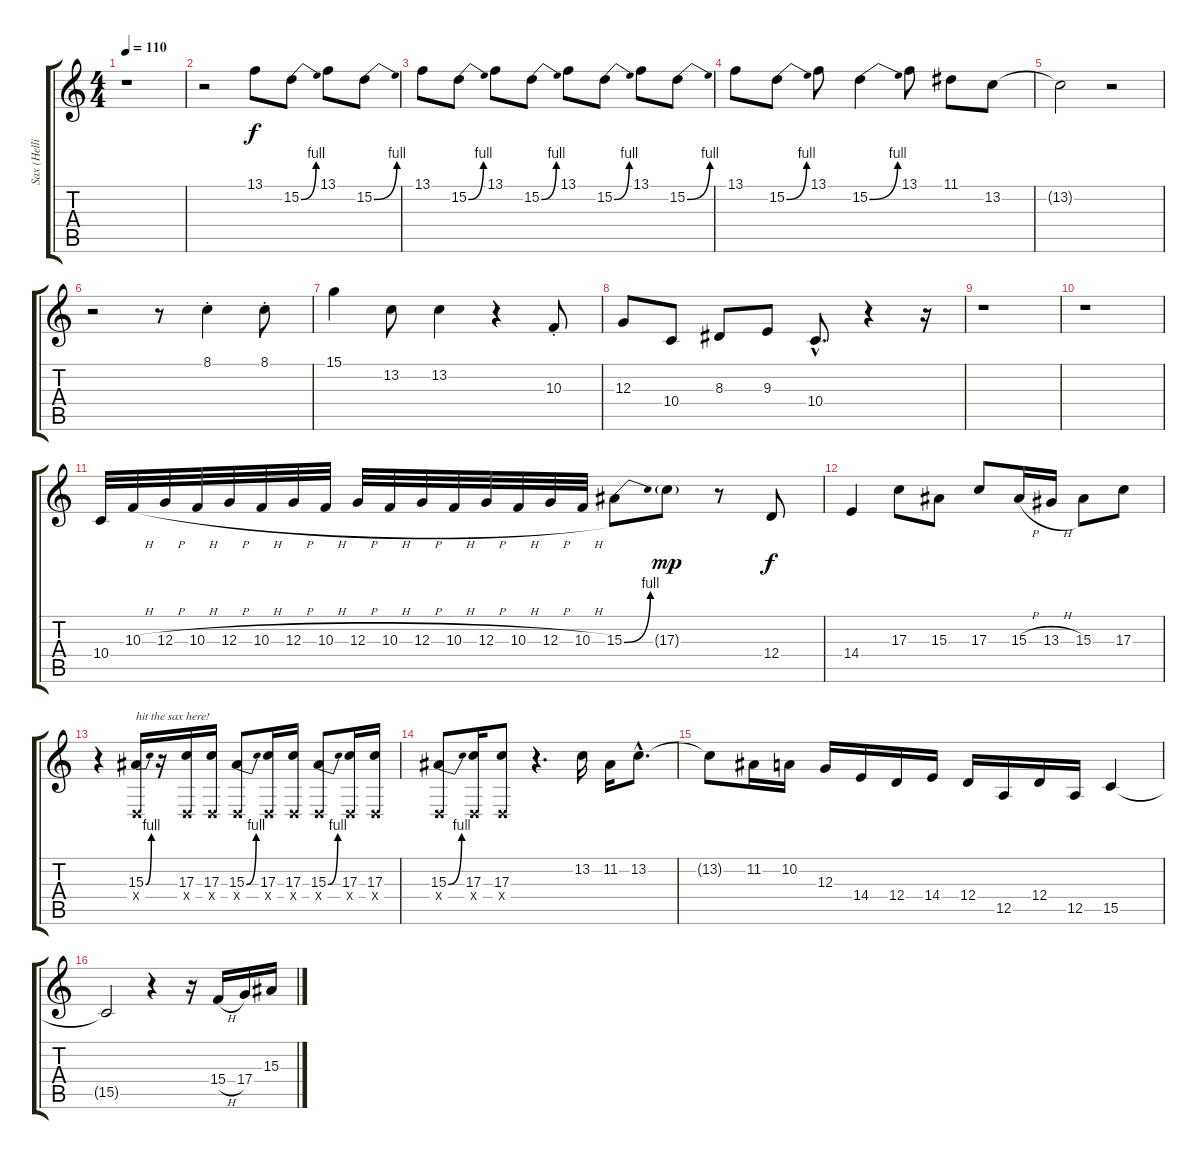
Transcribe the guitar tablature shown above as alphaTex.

\track ("Sax (Helliwell)" "Sax (Helli") {instrument altosax}
\staff {score tabs}
\tuning (E4 B3 G3 D3 A2 E2) {hide}
\ts (4 4)
\tempo 110
\clef g2
\ks c
r.1{dy mp} |
r.2 13.1.8{dy f volume 15 instrument altosax} 15.2{be (bend 0 0 60 4)}.8 13.1.8 15.2{be (bend 0 0 60 4)}.8 |
13.1.8 15.2{be (bend 0 0 60 4)}.8 13.1.8 15.2{be (bend 0 0 60 4)}.8 13.1.8 15.2{be (bend 0 0 60 4)}.8 13.1.8 15.2{be (bend 0 0 60 4)}.8 |
13.1.8 15.2{be (bend 0 0 60 4)}.8 13.1.8 15.2{be (bend 0 0 60 4)}.4 13.1.8 11.1.8 13.2.8 |
13.2{t}.2 r.2 |
r.2 r.8 8.1{st}.4 8.1{st}.8 |
15.1.4 13.2.8 13.2.4 r.4 10.3{st}.8 |
12.3.8 10.4.8 8.3.8 9.3.8 10.4{hac}.8{d} r.4 r.16 |
r.1 |
r.1 |
10.4.32 10.3{h}.32 12.3{h}.32 10.3{h}.32 12.3{h}.32 10.3{h}.32 12.3{h}.32 10.3{h}.32 12.3{h}.32 10.3{h}.32 12.3{h}.32 10.3{h}.32 12.3{h}.32 10.3{h}.32 12.3{h}.32 10.3{h}.32 15.3{be (bend 0 0 60 4)}.8 17.3{g}.8{dy mp} r.8 12.4.8{dy f} |
14.4.4 17.3.8 15.3.8 17.3.8 15.3{h}.16 13.3{h}.16 15.3.8 17.3.8 |
r.4 (15.3{be (bend 0 0 60 4)} 0.4{x}).16{txt "hit the sax here!"} r.16 (17.3 0.4{x}).16 (17.3 0.4{x}).16 (15.3{be (bend 0 0 60 4)} 0.4{x}).8 (17.3 0.4{x}).16 (17.3 0.4{x}).16 (15.3{be (bend 0 0 60 4)} 0.4{x}).8 (17.3 0.4{x}).16 (17.3 0.4{x}).16 |
(15.3{be (bend 0 0 60 4)} 0.4{x}).8 (17.3 0.4{x}).16 (17.3 0.4{x}).8 r.4{d} 13.2.16 11.2.16 13.2{hac}.8{d} |
13.2{t}.8 11.2.16 10.2.16 12.3.16 14.4.16 12.4.16 14.4.16 12.4.16 12.5.16 12.4.16 12.5.16 15.5.4 |
15.5{t}.2 r.4 r.16 15.4{h}.16 17.4.16 15.3.16
